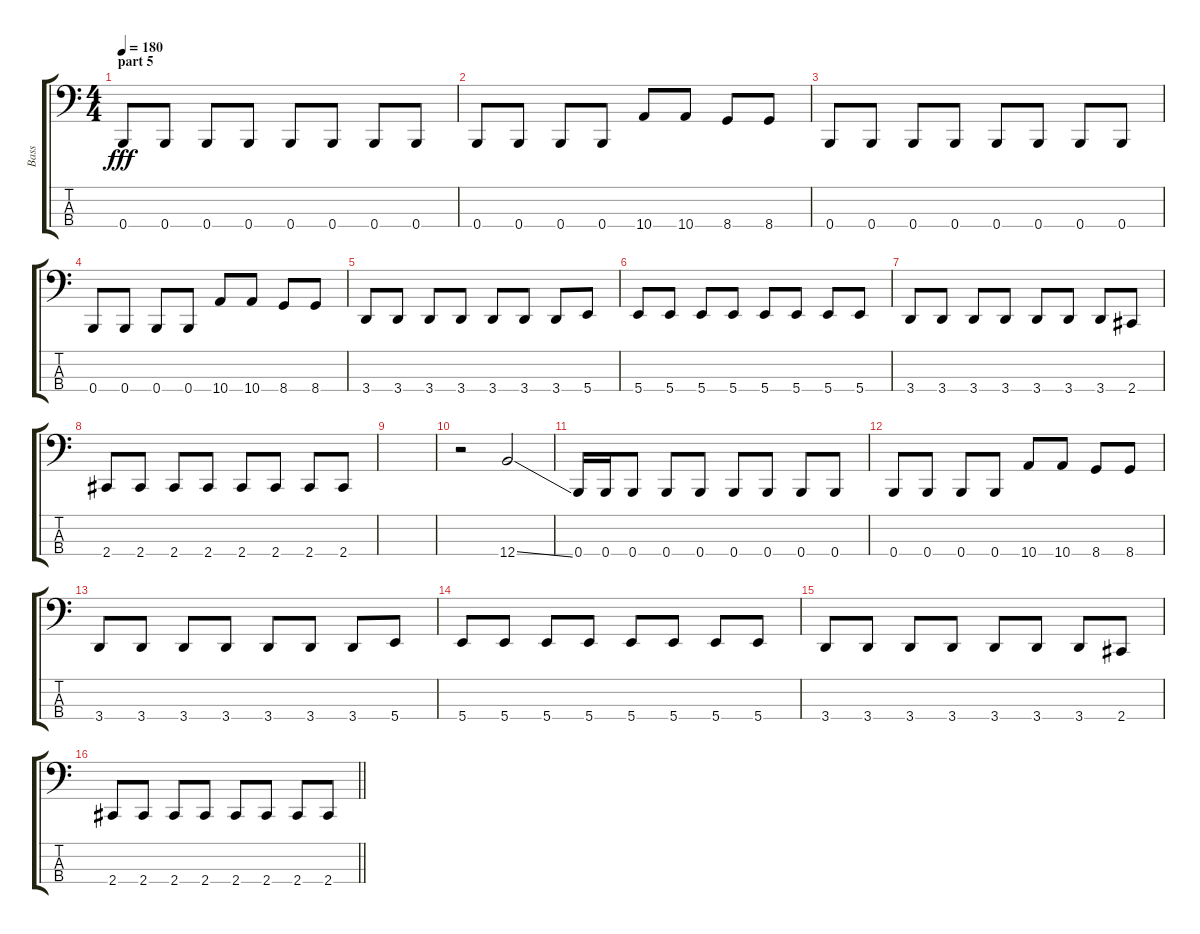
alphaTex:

\track ("Bass" "Bass") {instrument electricbasspick}
\staff {score tabs}
\tuning (E2 B1 Gb1 B0) {hide}
\ts (4 4)
\section ("" "part 5")
\tempo 180
\clef f4
\ks c
0.4.8{dy fff} 0.4.8 0.4.8 0.4.8 0.4.8 0.4.8 0.4.8 0.4.8 |
0.4.8 0.4.8 0.4.8 0.4.8 10.4.8 10.4.8 8.4.8 8.4.8 |
0.4.8 0.4.8 0.4.8 0.4.8 0.4.8 0.4.8 0.4.8 0.4.8 |
0.4.8 0.4.8 0.4.8 0.4.8 10.4.8 10.4.8 8.4.8 8.4.8 |
3.4.8 3.4.8 3.4.8 3.4.8 3.4.8 3.4.8 3.4.8 5.4.8 |
5.4.8 5.4.8 5.4.8 5.4.8 5.4.8 5.4.8 5.4.8 5.4.8 |
3.4.8 3.4.8 3.4.8 3.4.8 3.4.8 3.4.8 3.4.8 2.4.8 |
2.4.8 2.4.8 2.4.8 2.4.8 2.4.8 2.4.8 2.4.8 2.4.8 |
|
r.2 12.4{ss}.2 |
0.4.16 0.4.16 0.4.8 0.4.8 0.4.8 0.4.8 0.4.8 0.4.8 0.4.8 |
0.4.8 0.4.8 0.4.8 0.4.8 10.4.8 10.4.8 8.4.8 8.4.8 |
3.4.8 3.4.8 3.4.8 3.4.8 3.4.8 3.4.8 3.4.8 5.4.8 |
5.4.8 5.4.8 5.4.8 5.4.8 5.4.8 5.4.8 5.4.8 5.4.8 |
3.4.8 3.4.8 3.4.8 3.4.8 3.4.8 3.4.8 3.4.8 2.4.8 |
\barLineRight lightlight
2.4.8 2.4.8 2.4.8 2.4.8 2.4.8 2.4.8 2.4.8 2.4.8
